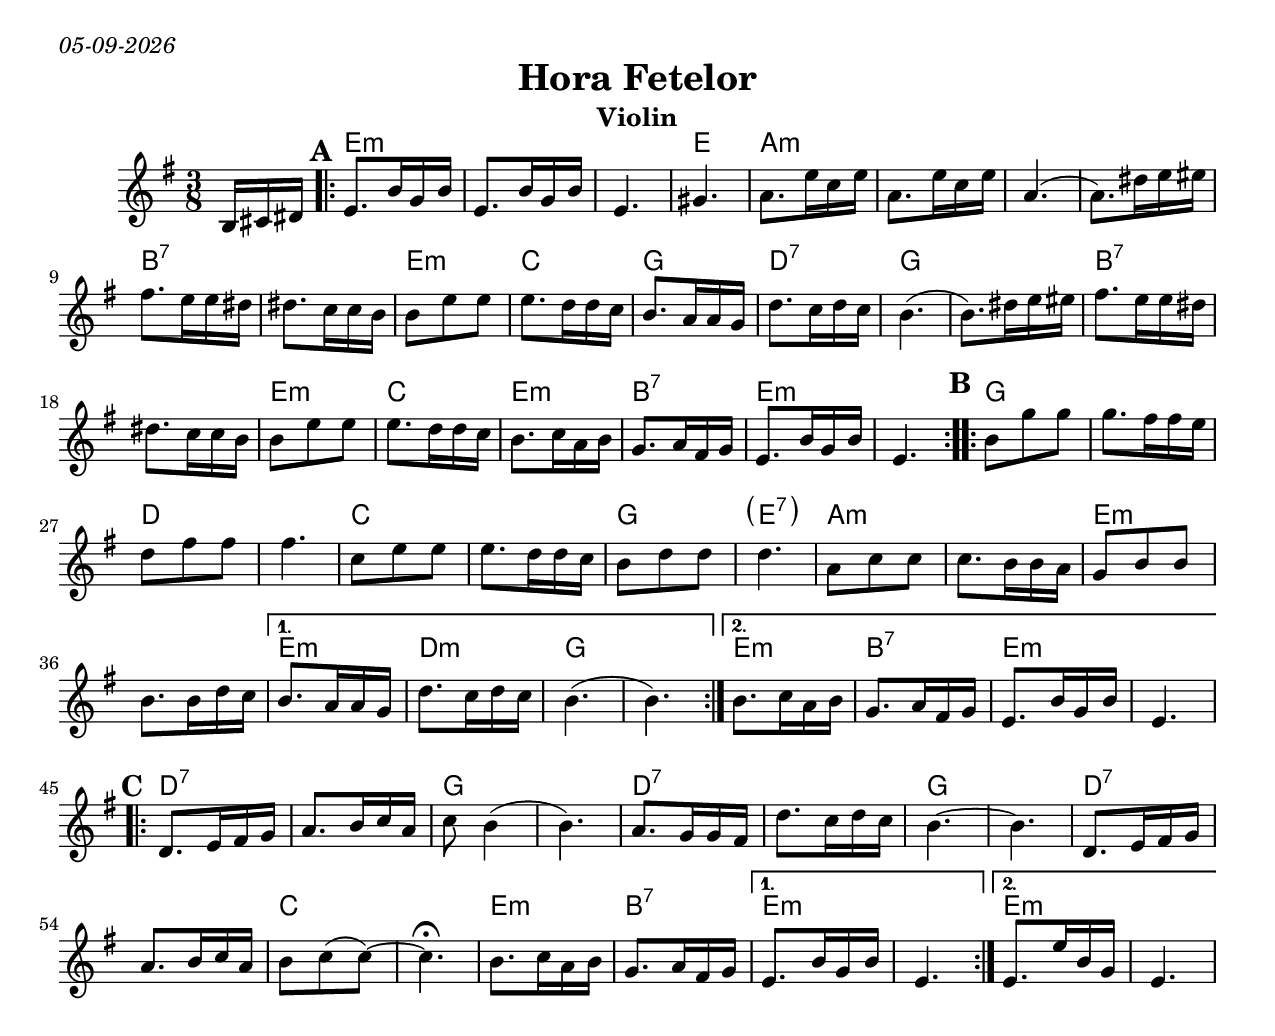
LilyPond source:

\version "2.18.0"
\include "english.ly"
\paper{
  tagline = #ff
  print-all-headers = ##t
  #(set-paper-size "letter")
}
date = #(strftime "%d-%m-%Y" (localtime (current-time)))

\markup{ \italic{ \date }  }

%\markup{ Got something to say? }

global = {
  \clef treble
  \key e \minor
  \time 3/8
  \set Score.markFormatter = #format-mark-box-alphabet
}

%#################################### Melody ########################
%melody =  \transpose c d \relative c' {  %transpose for clarinet
melody = \relative c' {
  \global
  \partial 16*3 b16 cs ds   %lead in notes

  \repeat volta 2{
   \mark \default
   e8. b'16 g b e,8. b'16 g b
   e,4. gs
   a8. e'16 c e a,8. e'16 c e|
   a,4. (a8.)ds16e es

   fs8. e16 e ds ds8. c16 c b
   b8 e e e8. d16 d c
   b8. a16 a g d'8. c16 d c
   b4.(b8.) ds16 e es
   fs8. e16 e ds ds8. c16 c b

    b8 e e e8. d16 d c
    b8. c16 a b g8. a16 fs g
    e8. b'16 g b e,4.

  }


  \repeat volta 2{
   \mark \default
   b'8 g' g g8. fs16 fs e
   d8 fs fs fs4.
   c8 e e e8. d16 d c
   b8 d d d4.

   a8 c c c8. b16 b a
   g8 b b b8. b16 d c

  }
   \alternative {
     {b8. a16 a g d'8. c16 d c
     b4.(b4.)}
     {b8. c16 a b g8. a16 fs g
     e8. b'16 g b e,4. }
   }
   \break
     \repeat volta 2{
   \mark \default
   d8. e16 fs g a8. b16 c a
   c8 b4(b4.)
   a8. g16 g fs d'8. c16 d c|
   b4.~|
   b4.

   d,8. e16 fs g a8. b16 c a|
   b8 c(c8 )~|
   c4. \fermata |
   b8. c16 a b g8. a16 fs g|

     }
  \alternative{
  {e8. b'16 g b e,4.}
  {e8. e'16 b g e4.}
  }

}
%################################# Lyrics #####################
%\addlyrics{ \set stanza = #"1. " }
%################################# Chords #######################
harmonies = \chordmode {
  s16*3
  e8*9:m e8*3
  a4*6:m
  b4*3:7
  e8*3:m c8*3
  g8*3 d8*3:7
  g8*6
  b8*6:7
  e8*3:m c8*3
  e8*3:m b8*3:7
  e8*6:m
  %b
  g8*6
  d8*6
  c8*6:
  g8*3   %d7
  \parenthesize e8*3:7
  a8*6:m
  e8*6:m
  e8*3:m d8*3:m
  g8*6
  e8*3:m b8*3:7
  e8*6:m
  %c
  d8*6:7
  g8*6
  d8*6:7
  g8*6
  d8*6:7
  c8*6
  e8*3:m
  b8*3:7
  e8*6:m
  e8*6:m

}


\score {
  <<
    \new ChordNames {
      \set chordChanges = ##f
      \harmonies
    }
    \new Staff   \melody
  >>
  \header{
    title= "Hora Fetelor"
    %composer="Sergei Lunkevitch"
    %composer= ""
    instrument = "Violin"
    arranger= ""
  }
  \midi{\tempo 4 = 120}
  \layout{indent = 1.0\cm}
}
%{
% more verses:
\markup{}
\markup {
  \fill-line {
    \hspace #0.1 % distance from left margin
    \column {
      \line { "1."
	\column {
	  ""
	}
      }
      \hspace #0.2 % vertical distance between verses
      \line { "2."
	\column {
	 ""
	}
      }
    }
    \hspace #0.1  % horiz. distance between columns
    \column {
      \line { "3."
	\column {
	  ""
	}
      }
      \hspace #0.2 % distance between verses
      \line { "4."
	\column {
	 ""
	}
      }
    }
    \hspace #0.1 % distance to right margin
  }
}

%}
